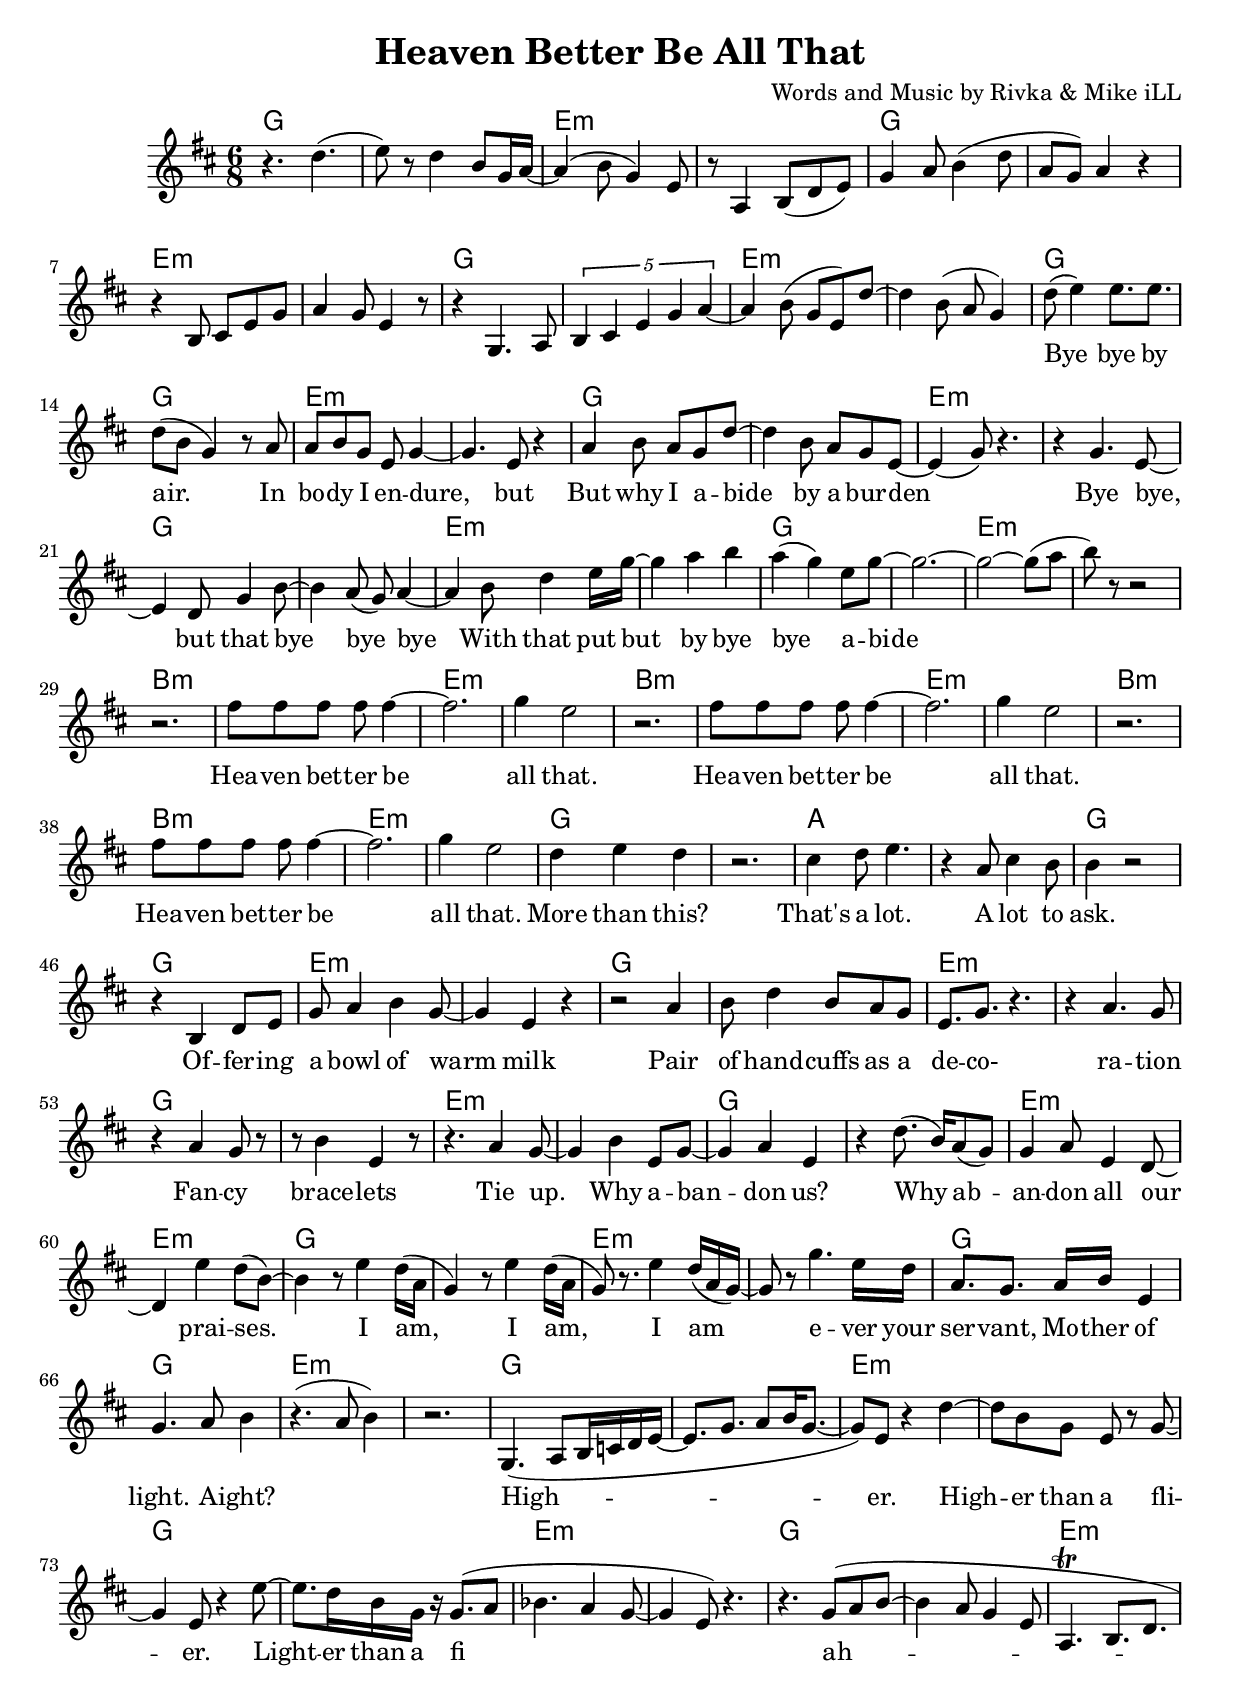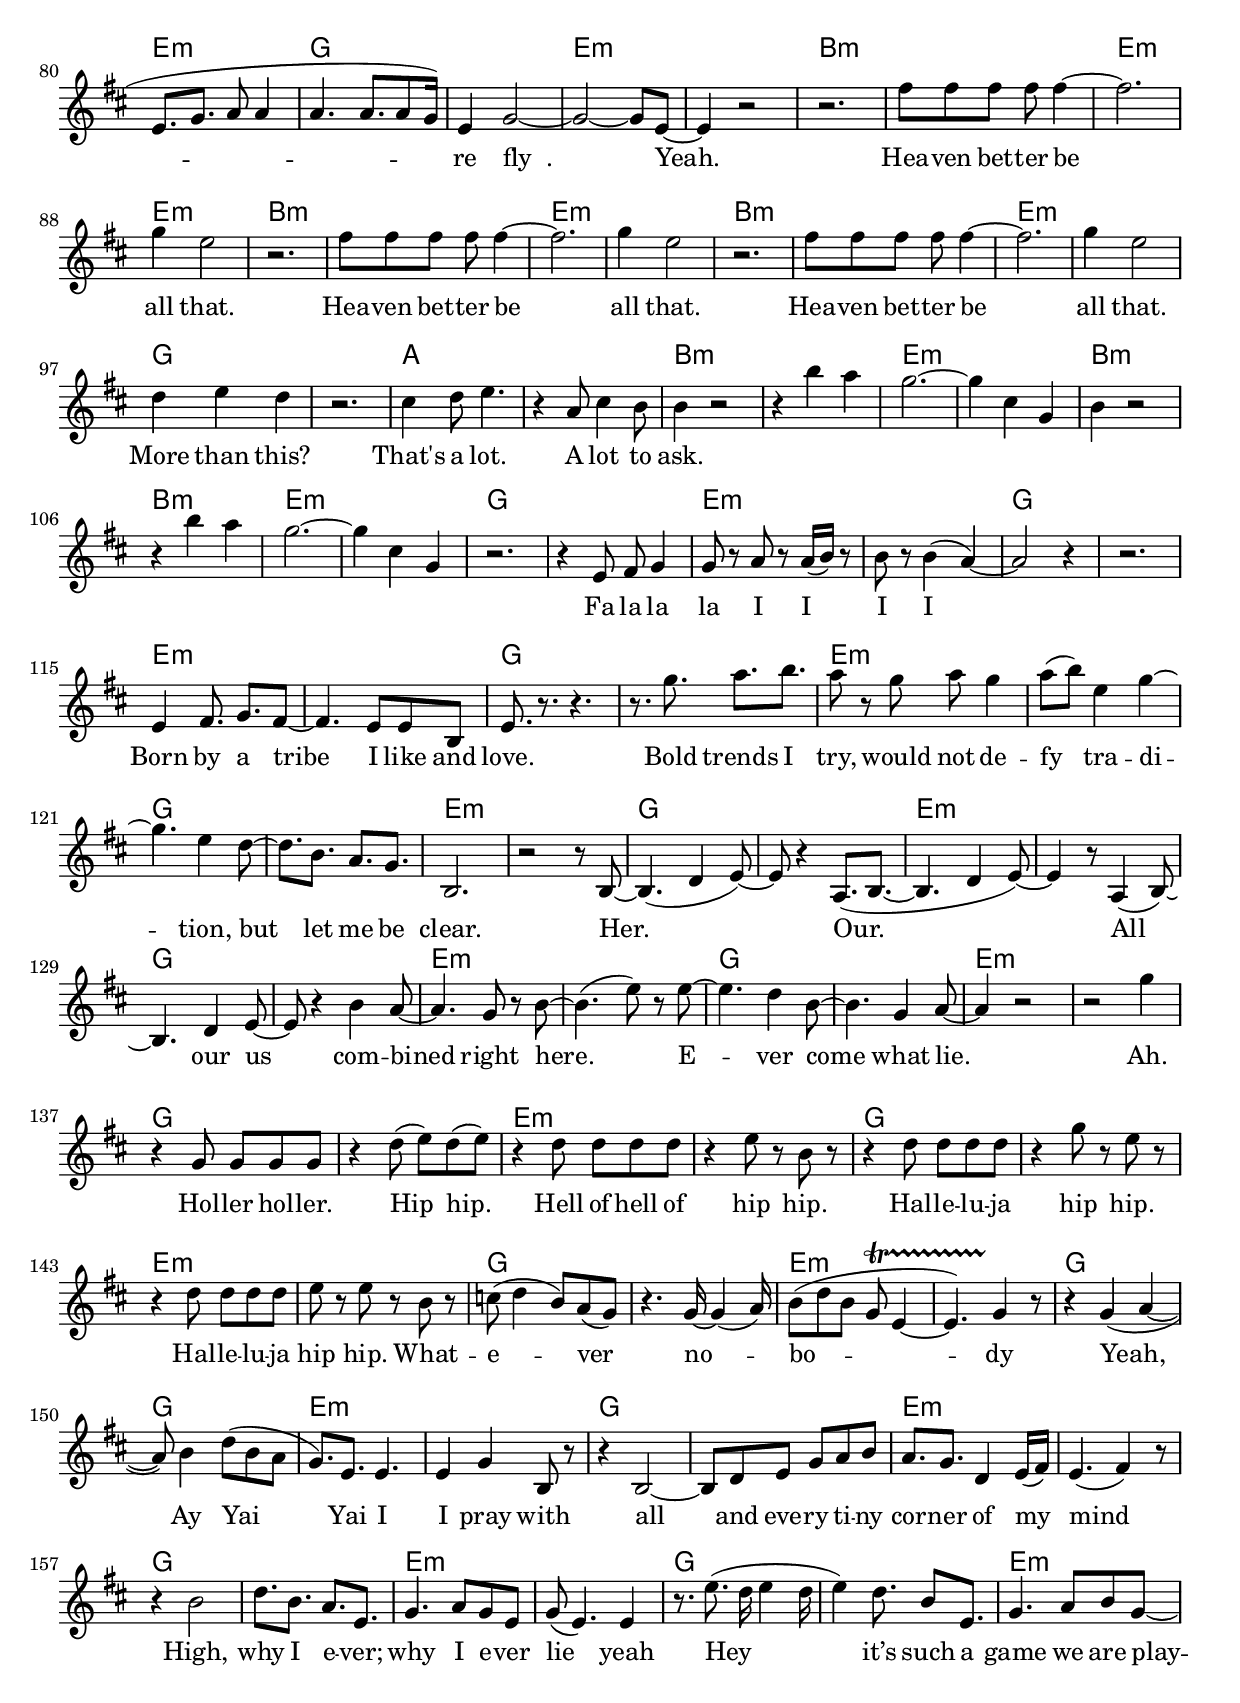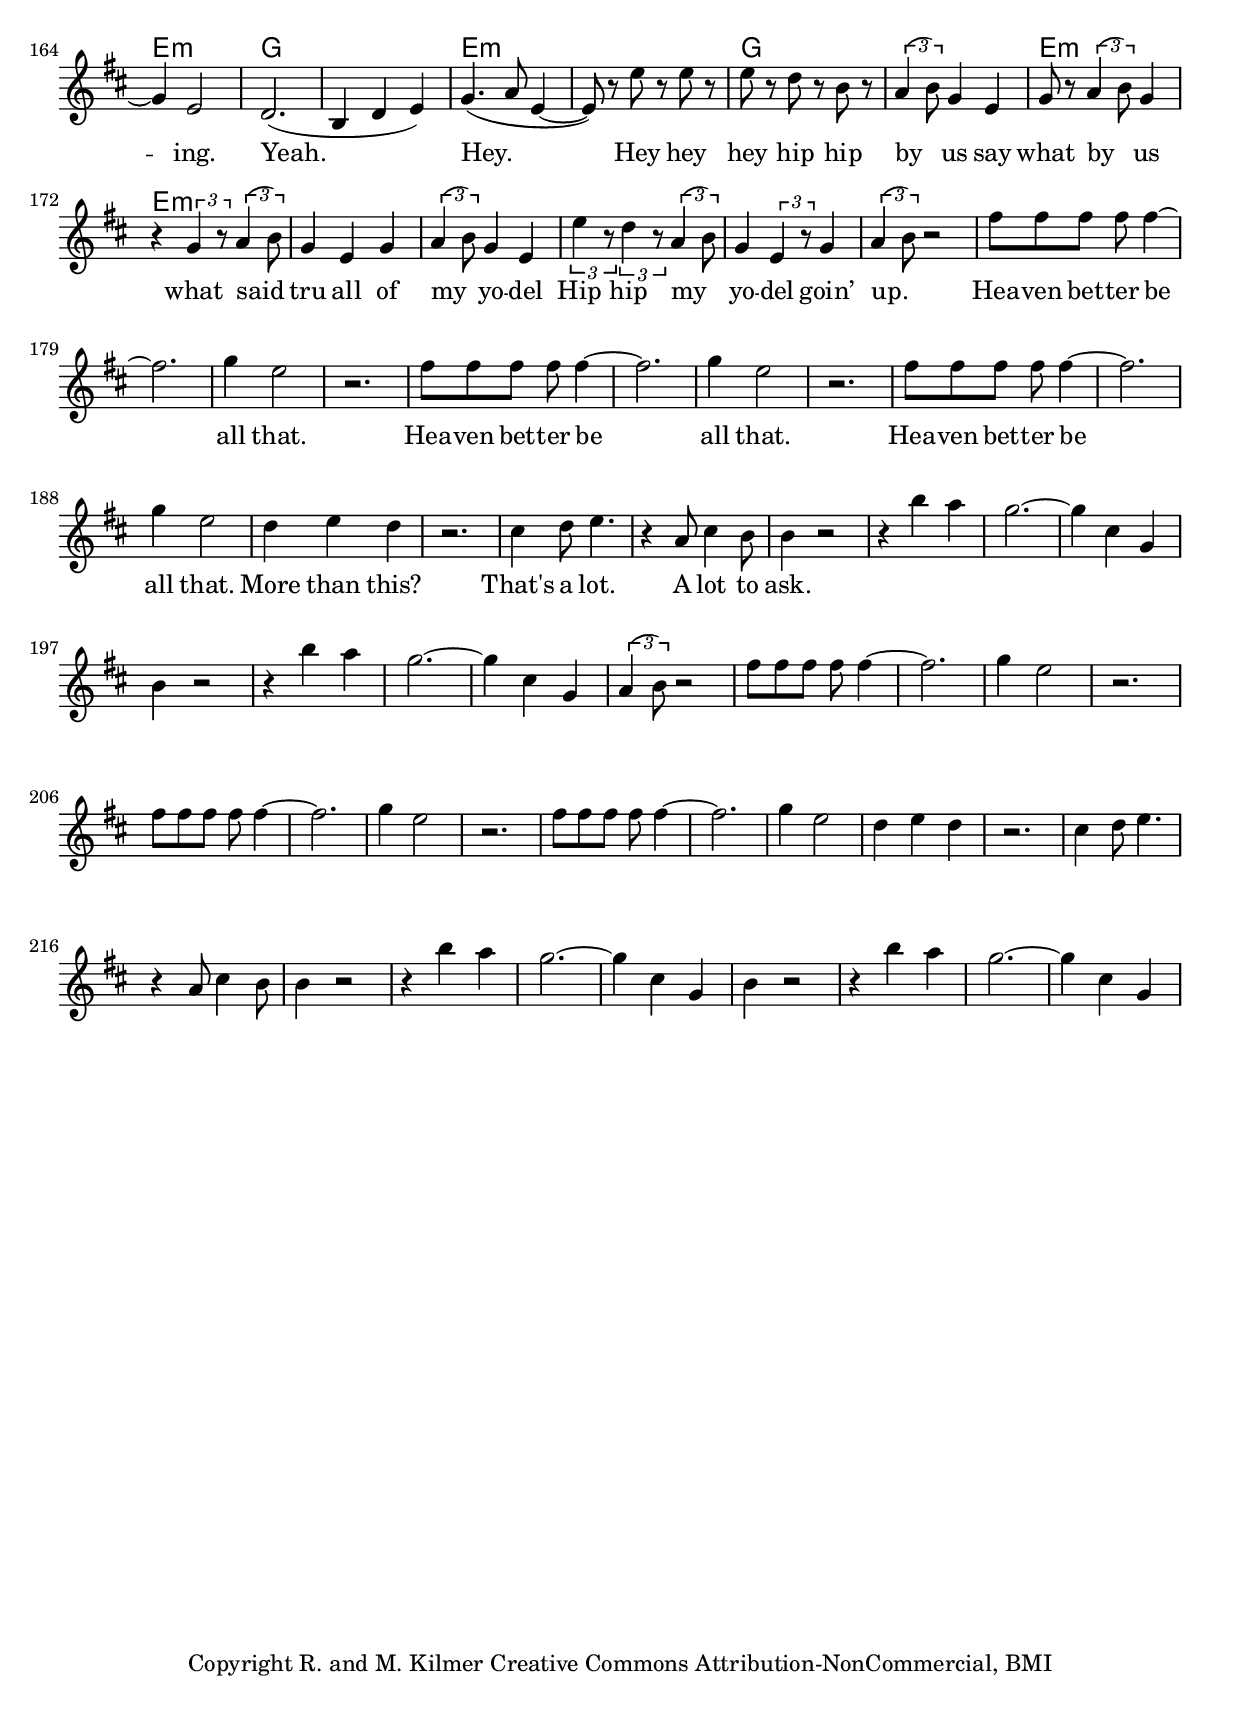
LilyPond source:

\version "2.18.2"

\header {
  title = "Heaven Better Be All That"
  composer = "Words and Music by Rivka & Mike iLL"
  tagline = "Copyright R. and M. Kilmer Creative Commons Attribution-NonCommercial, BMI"
}

\paper{ print-page-number = ##f bottom-margin = 0.5\in }

melody = \relative c'' {
  \clef treble
  \key d \major
  \time 6/8 
  
  r4. d( | e8) r d4 b8 g16 a~ | a4( b8 g4) e8 | r8 a,4 b8( d e) |
  g4 a8 b4( d8 | a g) a4 r | r b,8 cis e g | a4 g8 e4 r8 |
  r4 g,4. a8 | \tuplet 5/3 { b4 cis e g a~ } | a4 b8( g e) d'~ |
  d4 b8( a g4 ) |
  
  \new Voice = "lyrics" {
  	d'8( e4) e8. e | d8( b g4) r8 a | % bye bye by air. In
  	a b g e g4~ | g4. e8 r4 | % In body i endure but
  	a4 b8 a g d'~ | d4 b8 a g e~ | e4( g8) r4. | r4 g4. e8~ | % But why I abide by a burden. Bye bye, 
	e4 d8 g4 b8~ | b4 a8( g) a4~ | % bye, but that bye bye bye
	a b8 d4 e16 g~ | g4 a b | a( g) e8 g8~ | g2.~ | % With that put but bye bye abide
	g2~ g8( a8 | b8) r8 r2 | % abide
	
	r2. | fis8 fis fis fis fis4~ | fis2. | g4 e2 | % Heaven better
	r2. | fis8 fis fis fis fis4~ | fis2. | g4 e2 |
	r2. | fis8 fis fis fis fis4~ | fis2. | g4 e2 |
	d4 e d | r2. | cis4 d8 e4. | r4 a,8 cis4 b8 | % That's a lot ... a lot to
	b4 r2 |
	
	r4 b, d8 e | g a4 b4 g8~ | g4 e r |  % Offering a bowl of warm milk
	r2 a4 | b8 d4 b8 a g | e8. g r4. | r4 a4. g8 | % Pair of handcuffs as a decoration
	r4 a g8 r | r b4 e, r8 |% Fancy bracelets
	r4. a4 g8~ | g4 b e,8 g~ | % Tie up. Why ab- 
	g4 a4 e | r d'8.( b16) a8( g) | g4 a8 e4 d8~ | d4 e'4 d8( b~ ) | % andon us. Why abandon all our praises.
	b4 r8 e4 d16( a | % 

	g4) r8 e'4 d16( a | g8) r8. e'4 d16( a g~)  | % I am, I am,
	g8 r g'4. e16 d | a8. g a16 b e,4 |  % I am ever your servant,
	g4. a8 b4 | r4.( a8 b4) | %  Mother of light. A' right?
	r2. | 
	g,4.( a8 b16 c d e~ | e8. g8. a8 b16 g8.~ | % High- 
	g8) e8 r4 d'~ | d8 b8 g e r g~ | % er. Higher than a fl-
	g4 e8 r4 e'8~ | e8. d16 b g r g8.( a8 | % ier. Lighter than a fi-
	bes4. a4 g8~ | g4 e8) r4. | % __ 
	r4. g8( a b~ | b4 a8 g4 e8 | % I
	a,4.\trill b8. d | e8. g a8 a4 | % __
	a4. a8. a8 g16) | e4 g2~ | g2~ g8 e8~ | e4 r2 | % re fly. Yeah.

	% CHORUS
	r2. | fis'8 fis fis fis fis4~ | fis2. | g4 e2 | % Heaven better
	r2. | fis8 fis fis fis fis4~ | fis2. | g4 e2 |
	r2. | fis8 fis fis fis fis4~ | fis2. | g4 e2 |
	d4 e d | r2. | cis4 d8 e4. | r4 a,8 cis4 b8 | % That's a lot ... a lot to
	b4 r2 | % ask.
  }
  
  r4 b' a | g2.~ | g4 cis, g | 
  b4 r2 | r4 b' a | g2.~ | g4 cis, g | 
	
  \new Voice = "verseThree" {
  	\set associatedVoice = "text"
  	r2. | r4 e8 fis g4 | g8 r a r a16( b) r8 | b r b4( a~)  | % Fa la la la I I I I
	a2 r4 | r2. | e4 fis8. g fis8~ | fis4. e8 e b | % mBorn by a tribe I like and 
	e8. r r4. | r8. g' a b | a8 r g a g4 | a8( b) e,4 g~ | % love. Bold trends I try, would not defy tra-
	g4. e4 d8~ | d8. b a g | b,2. | r2 r8 b~ |  % dition, but let me be clear. Her-.

	b4.( d4 e8)~ | e r4 a,8.( b~ | b4. d4 e8)~ | e4 r8 a,4( b8~) | b4. d4 e8~ | e r4 b'4 a8~ | a4. % Her. Our. All our us combined 
	g8 r b~ | b4.( e8) r e~ | e4. d4 b8~ | b4. g4 a8~ | a4 r2 | r g'4 | % right here. Ever come what lie. Ah.
	r4 g,8 g g g | r4 d'8( e) d( e) | % Holler holler. Hip hip.
	r4 d8 d d d | r4 e8 r b r | % Hell of hell of hip hip.
	r4 d8 d d d | r4 g8 r e r | % Halleluja hip hip.
	r4 d8 d d d | e r e r b r | % Halleluja hip hip. What-

	c8( d4 b8) a( g) | r4. g16~ g4( a16) | b8( d b g \startTrillSpan e4~ | e4.)  g4\stopTrillSpan r8 | % ever nobody
	r4 g( a~ | a8) b4 d8( b a | g8.) e8. e4. | e4 g b,8 r | % Yeah, Ay Yai Yai I I pray with
	r4 b2~ | b8 d e g a b | a8. g d4 e16( fis) | e4.( fis4) r8 | % all and every tiny corner of my mind

	r4 b2 | d8. b a e | g4. a8 g e | g( e4.) e4  | % High, why I ever Why I ever lie yeah
	r8. e'(d16 e4 d16 | e4) d8. b8 e,8. | g4. a8 b g~ | g4 e2 | % Hey it’s such a game we are playing. 
	d2.( | b4 d e) | g4.( a8 e4~ | e8) r e' r e r | % Yeah. Hey. Hey hey

	e r d r b r | \tuplet 3/2 {a4( b8)} g4 e | % hey hip hip by us say
	g8 r \tuplet 3/2 {a4( b8)} g4 | r \tuplet 3/2 {g4 r8} \tuplet 3/2 {a4( b8)} | % what by us what said
	g4 e g | \tuplet 3/2 {a4( b8)} g4 e | % tru all of my yodel 
	\tuplet 3/2 {e'4 r8} \tuplet 3/2 {d4 r8} \tuplet 3/2 {a4( b8)} | g4 \tuplet 3/2 {e4 r8} g4 | % Hip hip my yodel goin’ 
	
	% CHORUS
  	\tuplet 3/2 {a4( b8)} r2 | fis'8 fis fis fis fis4~ | fis2. | g4 e2 | % up. Heaven better
  	r2. | fis8 fis fis fis fis4~ | fis2. | g4 e2 |
  	r2. | fis8 fis fis fis fis4~ | fis2. | g4 e2 |
  	d4 e d | r2. | cis4 d8 e4. | r4 a,8 cis4 b8 | % That's a lot ... a lot to
  	b4 r2 | % ask.
 }
    
 r4 b' a | g2.~ | g4 cis, g | 
 b4 r2 | r4 b' a | g2.~ | g4 cis, g | 
 \new Voice = "verseFour" {
  	\set associatedVoice = "text"
	% 
	% In that spot, that mind that got desire less
	% Be on that
	% Great land that feels
	% Better than heaven ever
	% Softly as a landing feather
	% Gently by a well adroit sweet nimble finger of sky
	%  
	% Rolling and a tum-ba-ling a-
	% Round about above a mother
	% Ready ever. Any weather.
	% Guided by complete surrender.
	% 
	% Man and woman, humankind we
	% All got deep and deeper into trouble
	% Mmm Build that build that Babel Tower up
	% 
	% Za ba bap za ba bap
	% Za ba bap ba ba ba bap
	% Ba ba bap ba ba bap ba ba bap
	% Ba ba ba bop bop bop bap ba bap
	% 
	% Higher higher higher higher 
	% Higher higher wow!
	% 
	
	% CHORUS
  	\tuplet 3/2 {a4( b8)} r2 | fis'8 fis fis fis fis4~ | fis2. | g4 e2 | % up. Heaven better
  	r2. | fis8 fis fis fis fis4~ | fis2. | g4 e2 |
  	r2. | fis8 fis fis fis fis4~ | fis2. | g4 e2 |
  	d4 e d | r2. | cis4 d8 e4. | r4 a,8 cis4 b8 | % That's a lot ... a lot to
  	b4 r2 | % ask.
 }
    
 r4 b' a | g2.~ | g4 cis, g | 
 b4 r2 | r4 b' a | g2.~ | g4 cis, g |
	% 
	% Got it in our blood, papa. Good, papa.
	% Ma was in the wood cut pile up up our
	% Though I understood what the thought was for
	% How ‘bout by lunch I forget it?
	% 
	% Every day I wake up
	% So far. What for?
	% But I lie awake a lot late ask not what for
	% Walking on a wide
	% One a wide foot-pounded ground network of trails
	% 
	% Every time we think that we’ve found some peace and some
	% Peace and some peace and security
	% Well buddy babe you can bet bet bet that the media.
	% Audio, video, billboard and radio
	% Grabbing ahold of my mind and my wallet
	% Benny after Benny and a
	% Billion and a billion and a
	% Zillion you would think that we’re buying
	% La la la la la life after life
	% 
	% CHORUS
	% Offering a bowl of warm milk
	% Pair of handcuffs as a decoration
	% Fancy bracelets
	% Tie up. Why abandon us.
	% Why abandon all our praises.
	% 
	% I am, I am, I am ever your servant, 
	% Mother of light, all right?
	% Higher. Higher than a flier.
	% Lighter than a fire– fly. Yeah.
	% 
	% CHORUS
	% 
	% Fa la la la I I I I
	% Born by a tribe I like and love.
	% Bold trends I try, would not defy tradition
	% But let me be clear.
	% 
	% Her. Our. All our us combined right here.
	% Ever come what lie. Ah.
	% Holler holler. Hip hip.
	% Hell of hell of hip hip.
	% Halleluja hip hip.
	% Halleluja hip hip. What
	% 
	% Here ’n’ I a 
	% Yeah I I I I I a
	% Awh ah an
	% 
	% High, why I ever
	% Why I ever lie yeah
	% Hey it’s such a game we are playing. Yeah. Hey.
	% 
	% Hey hey hey hip hip by us say what by us say what said tru all of my yodel 
	% Hip hip my yodel goin’ up.
	% 
	% CHORUS
	% 
	% In that spot, that mind that got desire less
	% Be on that
	% Great land that feels
	% Better than heaven ever
	% Softly as a landing feather
	% Gently by a well adroit sweet nimble finger of sky
	%  
	% Rolling and a tum-ba-ling a-
	% Round about above a mother
	% Ready ever. Any weather.
	% Guided by complete surrender.
	% 
	% Man and woman, humankind we
	% All got deep and deeper into trouble
	% Mmm Build that build that Babel Tower up
	% 
	% Za ba bap za ba bap
	% Za ba bap ba ba ba bap
	% Ba ba bap ba ba bap ba ba bap
	% Ba ba ba bop bop bop bap ba bap
	% 
	% Higher higher higher higher 
	% Higher higher wow!
	% 
	% CHORUS
	% 
	% Got it in our blood, papa. Good, papa.
	% Ma was in the wood cut pile up up far
	% Though I understood what the thought was for
	% How ‘bout by lunch I forget it?
	% 
	% Every day I wake up
	% So far. What for?
	% But I lie awake a lot late ask not what for
	% Walking on a wide
	% One a wide foot-pounded ground network of trails
	% 
	% Every time we think that we’ve found some peace and some
	% Peace and some peace and security
	% Well buddy babe you can bet bet bet that the media.
	% Audio, video, billboard and radio
	% Grabbing ahold of my mind and my wallet
	% Benny after Benny and a
	% Billion and a billion and a
	% Zillion you would think that we’re buying
	% La la la la la life after life
	% 
	% CHORUS
	
}
  
text = \lyricmode {
 Bye bye by air. In bo -- dy I en -- dure, but
 But why I a -- bide by a bur -- den
 Bye bye, but that bye bye bye
 With that put but by bye bye a -- bide
 
 Hea -- ven bet -- ter be all that.
 Hea -- ven bet -- ter be all that.
 Hea -- ven bet -- ter be all that.
 More than this? That's a lot. A lot to ask.
 
 Of -- fer -- ing a bowl of warm milk
 Pair of hand -- cuffs as a de -- co- ra -- tion
 Fan -- cy brace -- lets
 Tie up. Why a -- ban -- don us?
 Why ab -- an -- don all our prai -- ses.
 
 I am, I am, I am e -- ver your ser -- vant, 
 Mo -- ther of light. A -- ight?
 High -- er. High -- er than a fli -- er.
 Light -- er than a fi__ ah -- re  fly__. Yeah.
 
 Hea -- ven bet -- ter be all that.
 Hea -- ven bet -- ter be all that.
 Hea -- ven bet -- ter be all that.
 More than this? That's a lot. A lot to ask.
}

faLaLa = \lyricmode {
 Fa la la la I I I I
 Born by a tribe I like and love.
 Bold trends I try, would not de -- fy tra -- di -- tion,
 but let me be clear.
 
 Her. Our. All our us com -- bined right here.
 E -- ver come what lie. Ah.
 Hol -- ler hol -- ler. Hip hip.
 Hell of hell of hip hip.
 Hal -- le -- lu -- ja hip hip.
 Hal -- le -- lu -- ja hip hip. What -- 
 
 e -- ver no -- bo -- dy
 Yeah, Ay Yai Yai I I pray with
 all and eve -- ry ti -- ny cor -- ner of my mind
 
 High, why I e -- ver; why I e -- ver lie yeah
 Hey it’s such a game we are play -- ing. Yeah. Hey.
 
 Hey hey hey hip hip by us say what by us what said tru all of my yo -- del 
 Hip hip my yo -- del goin’ up.
 
 Hea -- ven bet -- ter be all that.
 Hea -- ven bet -- ter be all that.
 Hea -- ven bet -- ter be all that.
 More than this? That's a lot. A lot to ask.
  
 In that spot, that mind that got de -- sire less
 Be on that
 Great land that feels
 Bet -- ter than hea -- ven e -- ver
 Soft -- ly as a land -- ing fea -- ther
 Gent -- ly by a well ad -- roit, sweet, nim -- ble fin -- ger of sky
  
 Rol -- ling and a tum- ba- ling a --
 round a -- bout a -- bove a mo -- ther
 Rea -- dy e -- ver. A -- ny wea -- ther.
 Gui -- ded by com -- plete sur -- ren -- der.
 
 Man and wo -- man, hum -- an -- kind we
 All got deep and deep -- er in -- to trou -- ble
 Mmm Build that build that Ba -- bel Tower up
 
 Za ba bap za ba bap
 Za ba bap ba ba ba bap
 Ba ba bap ba ba bap ba ba bap
 Ba ba ba bop bop bop bap ba bap
 
 High -- er high -- er high -- er high -- er 
 High -- er high -- er wow!
 
 Got it in our blood, papa. Good, papa.
 Ma was in the wood cut pile up up far
 Thought I un -- der -- stood what the thought was for
 How ‘bout by lunch I for -- get it?
 
 Eve -- ry day I wake up
 So far. What for?
 But I lie a -- wake a lot late ask not what for
 Walk -- ing on a wide
 One a wide foot-pound -- ed ground net -- work of trails
 
 Eve -- ry time we think that we’ve found some peace and some
 Peace and some peace and se -- cu -- ri -- ty
 Well bud -- dy babe you can bet bet bet that the me -- di -- a.
 Au -- di -- o, vi -- de -- o, bill -- board and ra -- di -- o
 Grab -- bing a -- hold of my mind and my wal -- let
 Ben -- ny af -- ter Ben -- ny and a
 Bil -- lion and a bil -- lion and a
 Zil -- lion you would think that we’re buy -- ing
 La la la la la life af -- ter life

}
 


harmonies = \chordmode {
	g2. | g | e:min | e:min | g | g | e:min | e:min |
	g | g | e:min | e:min | g | g | e:min | e:min |
	g | g | e:min | e:min | g | g | e:min | e:min |
	g | g | e:min | e:min |
	
	% Chorus
	b2.:min | b:min | e:min | e:min |
	b2.:min | b:min | e:min | e:min |
	b2.:min | b:min | e:min | e:min |
	g | g | a | a |
	g | g | e:min | e:min 
	
	g2. | g | e:min | e:min | g | g | e:min | e:min |
	g | g | e:min | e:min | g | g | e:min | e:min |
	g | g | e:min | e:min | g | g | e:min | e:min |
	g | g | e:min | e:min | g | g | e:min | e:min |
	g | g | e:min | e:min |
	
	% Chorus
	b2.:min | b:min | e:min | e:min |
	b2.:min | b:min | e:min | e:min |
	b2.:min | b:min | e:min | e:min |
	g | g | a | a |
	b2.:min | b:min | e:min | e:min |
	b2.:min | b:min | e:min | e:min |
	
	g | g | e:min | e:min | g | g | e:min | e:min |
	g | g | e:min | e:min | g | g | e:min | e:min |
	g | g | e:min | e:min | g | g | e:min | e:min |
	g | g | e:min | e:min | g | g | e:min | e:min |
	g | g | e:min | e:min | g | g | e:min | e:min |
	g | g | e:min | e:min | g | g | e:min | e:min |
	g | g | e:min | e:min | g | g | e:min | e:min |
	g | g | e:min | e:min | g | g | e:min | e:min |
}

\score {
  <<
    \new ChordNames {
      \set chordChanges = ##t
      \harmonies
    }
  	\new Voice = "voice" { \melody  }
  	\new Lyrics \lyricsto "lyrics" \text
  	\new Lyrics \lyricsto "verseThree" \faLaLa
  >>
  
  \layout { }
  \midi { }
}

%Additional Notes
\markup \fill-line {
\column {
" "
" "
" "
" "
" "
  }
}
